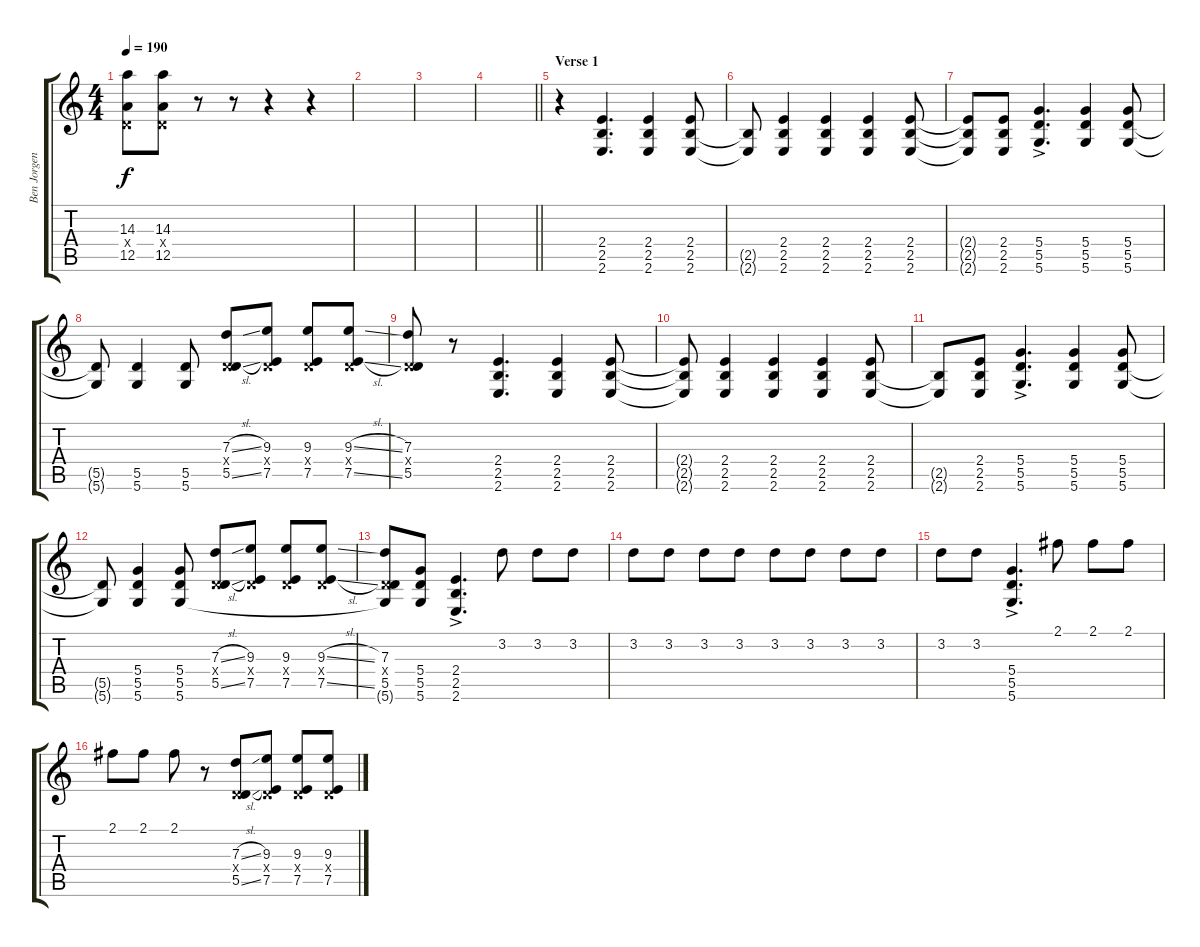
\track ("Ben Jorgensen (Rhythm Guitar)" "Ben Jorgen") {instrument overdrivenguitar}
\staff {score tabs}
\tuning (E4 B3 G3 D3 A2 D2) {hide}
\ts (4 4)
\tempo 190
\clef g2
\ks c
(14.3 0.4{x} 12.5).8{dy f} (14.3 0.4{x} 12.5).8 r.8{volume 16 balance 5} r.8 r.4 r.4 |
|
|
\barLineRight lightlight
|
\section ("" "Verse 1")
r.4 (2.4 2.5 2.6).4{d} (2.4 2.5 2.6).4 (2.4 2.5 2.6).8 |
(2.5{t} 2.6{t}).8 (2.4 2.5 2.6).4 (2.4 2.5 2.6).4 (2.4 2.5 2.6).4 (2.4 2.5 2.6).8 |
(2.4{t} 2.5{t} 2.6{t}).8 (2.4 2.5 2.6).8 (5.4 5.5 5.6{ac}).4{d} (5.4 5.5 5.6).4 (5.4 5.5 5.6).8 |
(5.5{t} 5.6{t}).8 (5.5 5.6).4 (5.5 5.6).8 (7.3{sl} 0.4{x} 5.5{sl}).8 (9.3 0.4{x} 7.5).8 (9.3 0.4{x} 7.5).8 (9.3{sl} 0.4{x} 7.5{sl}).8 |
(7.3 0.4{x} 5.5).8 r.8 (2.4 2.5 2.6).4{d} (2.4 2.5 2.6).4 (2.4 2.5 2.6).8 |
(2.4{t} 2.5{t} 2.6{t}).8 (2.4 2.5 2.6).4 (2.4 2.5 2.6).4 (2.4 2.5 2.6).4 (2.4 2.5 2.6).8 |
(2.5{t} 2.6{t}).8 (2.4 2.5 2.6).8 (5.4 5.5 5.6{ac}).4{d} (5.4 5.5 5.6).4 (5.4 5.5 5.6).8 |
(5.5{t} 5.6{t}).8 (5.4 5.5 5.6).4 (5.4 5.5 5.6).8 (7.3{sl} 0.4{x} 5.5{sl}).8 (9.3 0.4{x} 7.5).8 (9.3 0.4{x} 7.5).8 (9.3{sl} 0.4{x} 7.5{sl}).8 |
(7.3 0.4{x} 5.5 5.6{t}).8 (5.4 5.5 5.6).8 (2.4 2.5{ac} 2.6{ac}).4{d} 3.2.8 3.2.8 3.2.8 |
3.2.8 3.2.8 3.2.8 3.2.8 3.2.8 3.2.8 3.2.8 3.2.8 |
3.2.8 3.2.8 (5.4{ac} 5.5 5.6{ac}).4{d} 2.1.8 2.1.8 2.1.8 |
2.1.8 2.1.8 2.1.8 r.8 (7.3{sl} 0.4{x} 5.5{sl}).8 (9.3 0.4{x} 7.5).8 (9.3 0.4{x} 7.5).8 (9.3{sl} 0.4{x} 7.5{sl}).8
